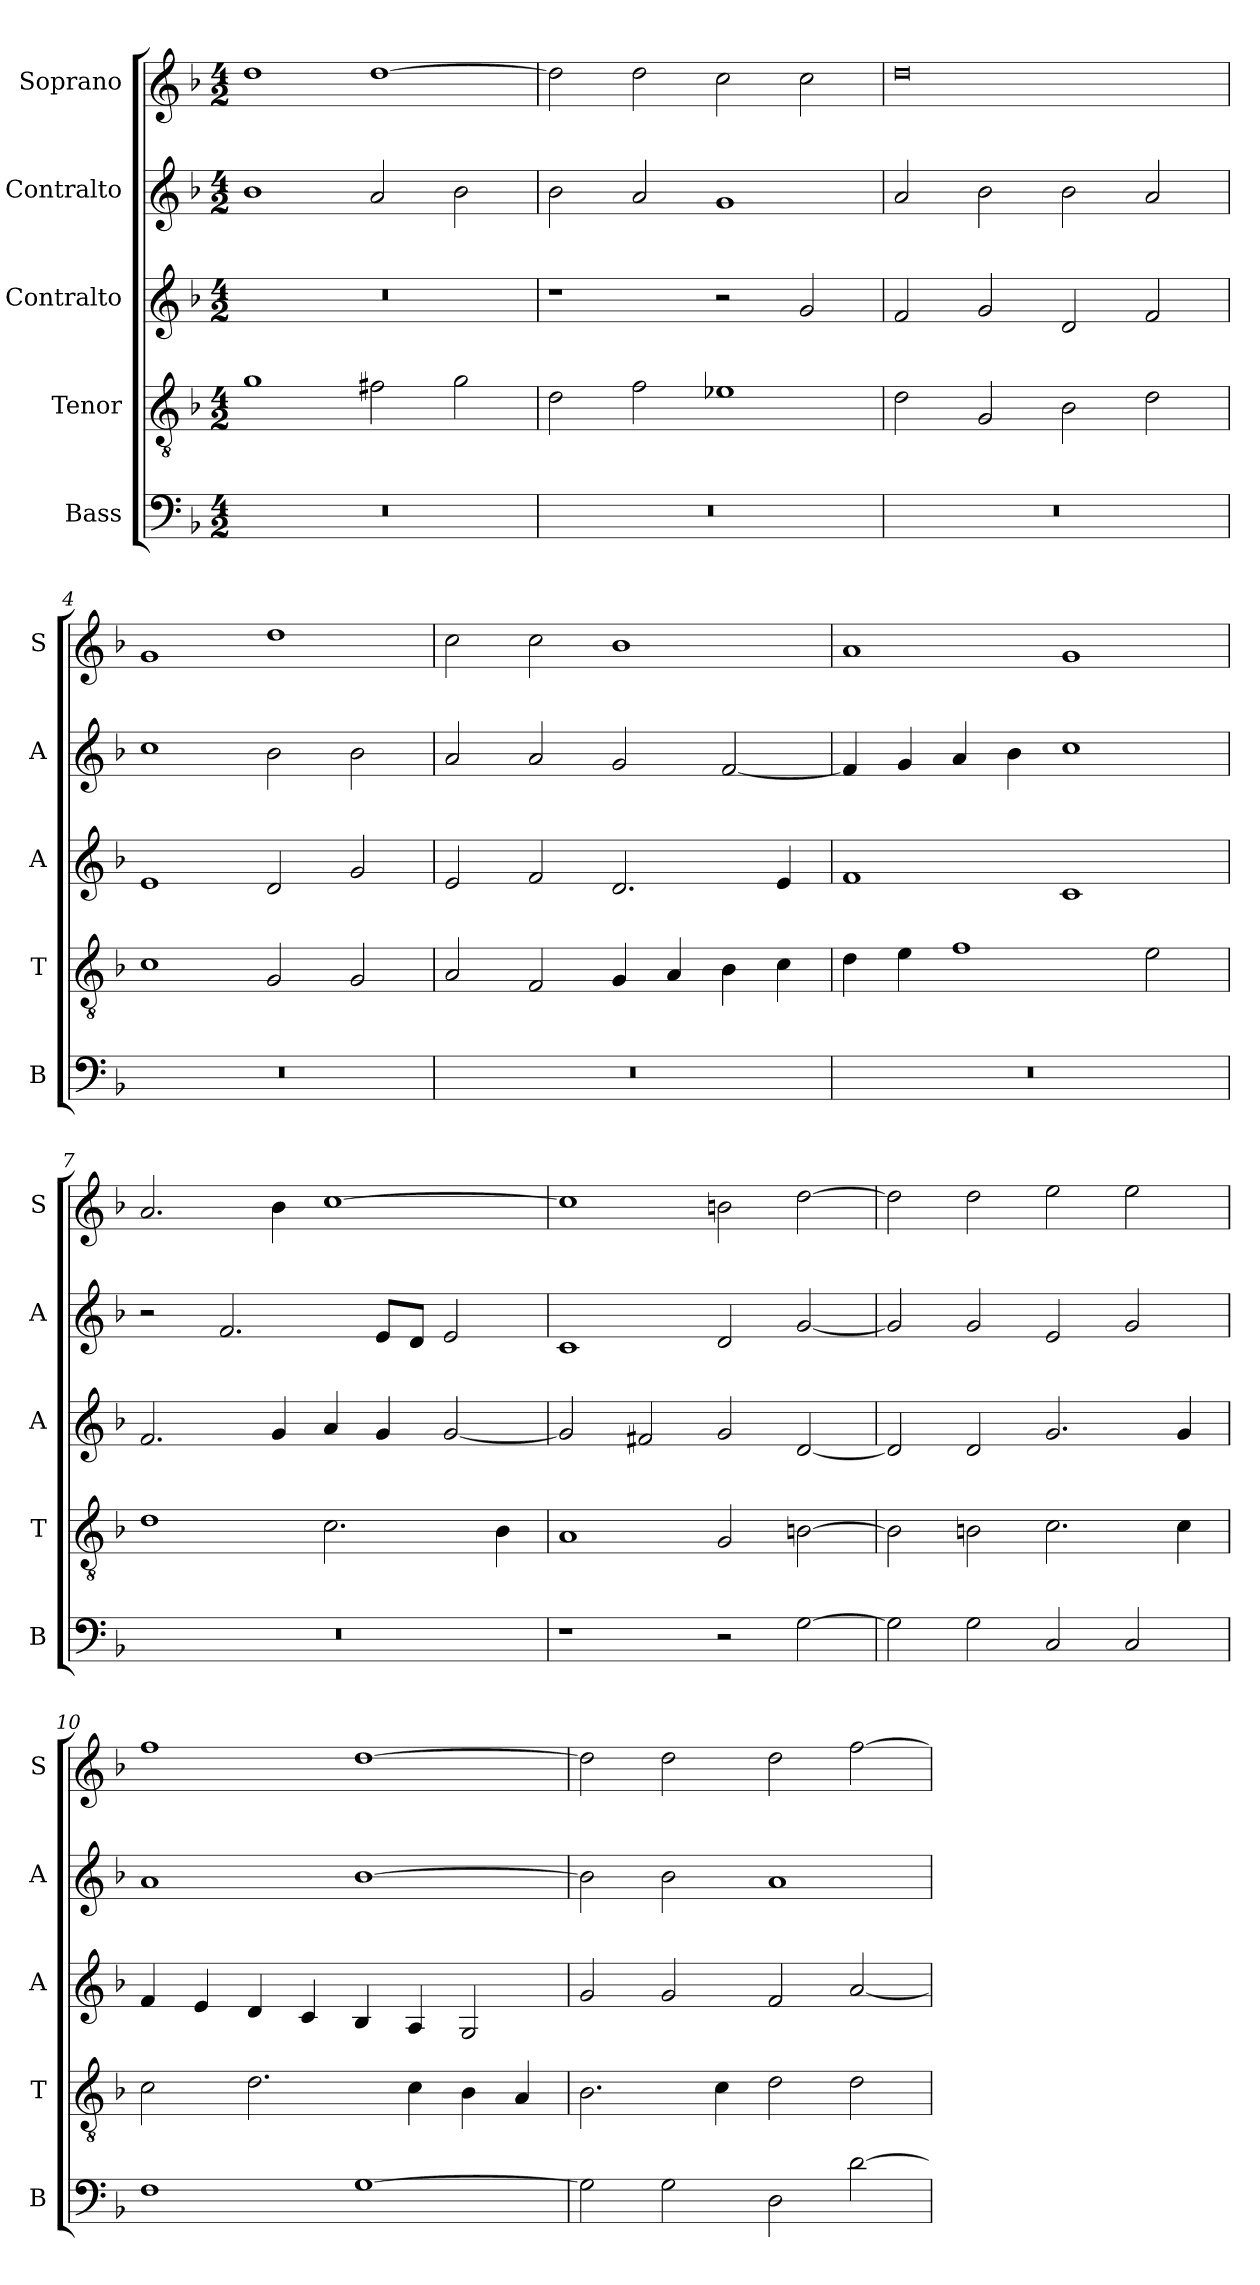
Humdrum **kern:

**kern	**kern	**kern	**kern	**kern
*part5	*part4	*part3	*part2	*part1
*staff5	*staff4	*staff3	*staff2	*staff1
*I"Bass	*I"Tenor	*I"Contralto	*I"Contralto	*I"Soprano
*I'B	*I'T	*I'A	*I'A	*I'S
*clefF4	*clefGv2	*clefG2	*clefG2	*clefG2
*k[b-]	*k[b-]	*k[b-]	*k[b-]	*k[b-]
*G:dor	*G:dor	*G:dor	*G:dor	*G:dor
*M4/2	*M4/2	*M4/2	*M4/2	*M4/2
=1	=1	=1	=1	=1
0r	1g	0r	1b-	1dd
.	2f#X	.	2a	[1dd
.	2g	.	2b-	.
=2	=2	=2	=2	=2
0r	2d	1r	2b-	2dd]
.	2f	.	2a	2dd
.	1e-X	2r	1g	2cc
.	.	2g	.	2cc
=3	=3	=3	=3	=3
0r	2d	2f	2a	0dd
.	2G	2g	2b-	.
.	2B-	2d	2b-	.
.	2d	2f	2a	.
=4	=4	=4	=4	=4
0r	1c	1e	1cc	1g
.	2G	2d	2b-	1dd
.	2G	2g	2b-	.
=5	=5	=5	=5	=5
0r	2A	2e	2a	2cc
.	2F	2f	2a	2cc
.	4G	2.d	2g	1b-
.	4A	.	.	.
.	4B-	.	[2f	.
.	4c	4e	.	.
=6	=6	=6	=6	=6
0r	4d	1f	4f]	1a
.	4e	.	4g	.
.	1f	.	4a	.
.	.	.	4b-	.
.	.	1c	1cc	1g
.	2e	.	.	.
=7	=7	=7	=7	=7
0r	1d	2.f	2r	2.a
.	.	.	2.f	.
.	.	4g	.	4b-
.	2.c	4a	.	[1cc
.	.	4g	8e/L	.
.	.	.	8d/J	.
.	.	[2g	2e	.
.	4B-	.	.	.
=8	=8	=8	=8	=8
1r	1A	2g]	1c	1cc]
.	.	2f#X	.	.
2r	2G	2g	2d	2bn
[2G	[2Bn	[2d	[2g	[2dd
=9	=9	=9	=9	=9
2G]	2B]	2d]	2g]	2dd]
2G	2Bn	2d	2g	2dd
2C	2.c	2.g	2e	2ee
2C	.	.	2g	2ee
.	4c	4g	.	.
=10	=10	=10	=10	=10
1F	2c	4f	1a	1ff
.	.	4e	.	.
.	2.d	4d	.	.
.	.	4c	.	.
[1G	.	4B-	[1b-	[1dd
.	4c	4A	.	.
.	4B-	2G	.	.
.	4A	.	.	.
=11	=11	=11	=11	=11
2G]	2.B-	2g	2b-]	2dd]
2G	.	2g	2b-	2dd
.	4c	.	.	.
2D	2d	2f	1a	2dd
[2d	2d	[2a	.	[2ff
=	=	=	=	=
*-	*-	*-	*-	*-
